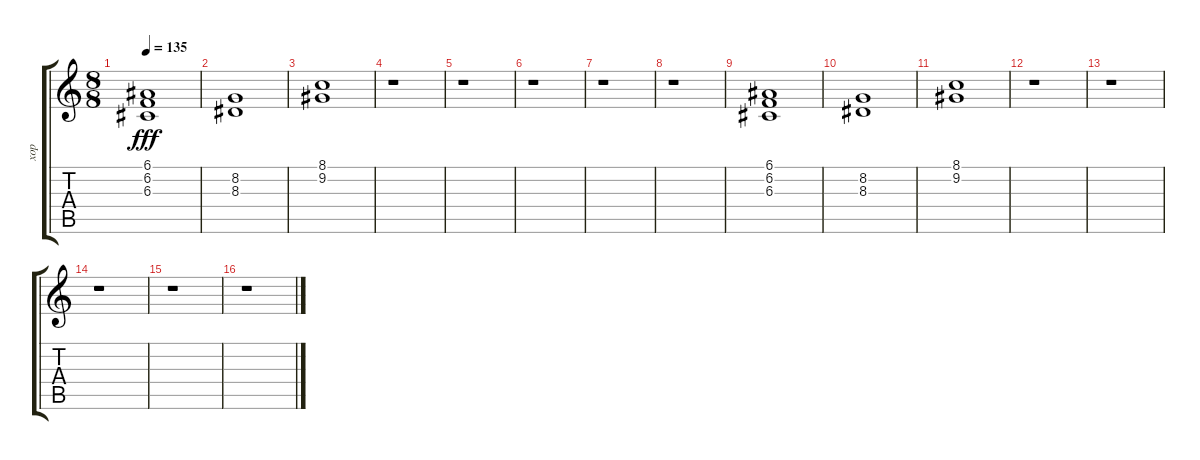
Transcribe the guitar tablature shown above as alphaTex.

\track ("хор" "хор") {instrument synthvoice}
\staff {score tabs}
\tuning (E4 B3 G3 D3 A2 E2) {hide}
\ts (8 8)
\tempo 135
\clef g2
\ks c
(6.1 6.2 6.3).1{dy fff} |
(8.2 8.3).1 |
(8.1 9.2).1 |
r.1 |
r.1 |
r.1 |
r.1 |
r.1 |
(6.1 6.2 6.3).1 |
(8.2 8.3).1 |
(8.1 9.2).1 |
r.1 |
r.1 |
r.1 |
r.1 |
r.1
